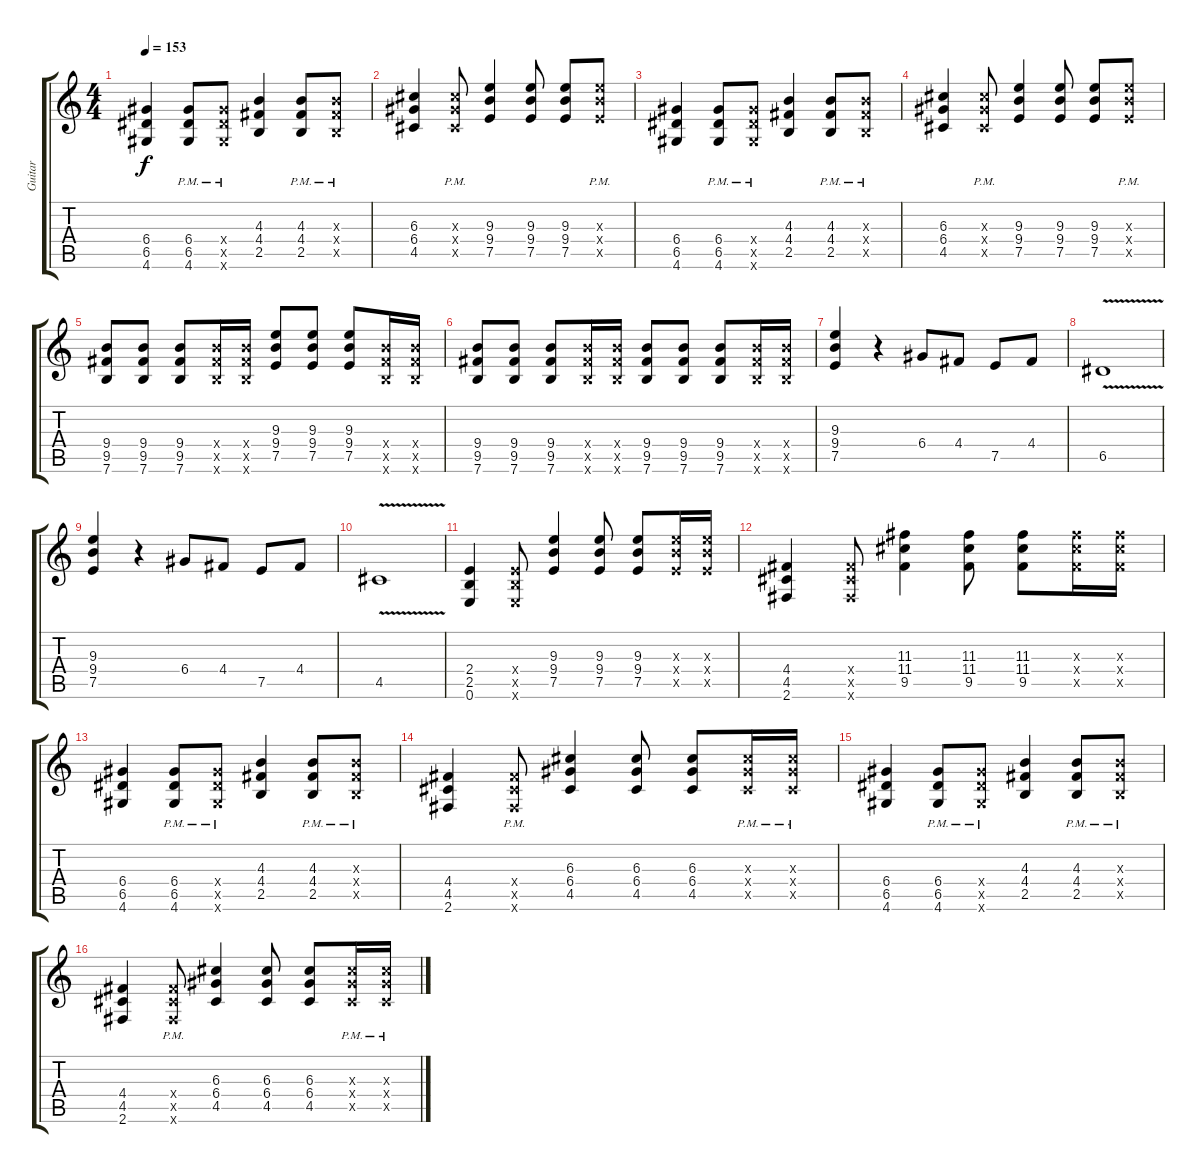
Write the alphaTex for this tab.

\track ("Guitar" "Guitar") {instrument overdrivenguitar}
\staff {score tabs}
\tuning (E4 B3 G3 D3 A2 E2) {hide}
\ts (4 4)
\tempo 153
\clef g2
\ks c
(6.4 6.5 4.6).4{dy f} (6.4{pm} 6.5{pm} 4.6{pm}).8 (6.4{pm x} 6.5{pm x} 4.6{pm x}).8 (4.3 4.4 2.5).4 (4.3{pm} 4.4{pm} 2.5{pm}).8 (4.3{pm x} 4.4{pm x} 2.5{pm x}).8 |
(6.3 6.4 4.5).4 (6.3{pm x} 6.4{pm x} 4.5{pm x}).8 (9.3 9.4 7.5).4 (9.3 9.4 7.5).8 (9.3 9.4 7.5).8 (9.3{pm x} 9.4{pm x} 7.5{pm x}).8 |
(6.4 6.5 4.6).4 (6.4{pm} 6.5{pm} 4.6{pm}).8 (6.4{pm x} 6.5{pm x} 4.6{pm x}).8 (4.3 4.4 2.5).4 (4.3{pm} 4.4{pm} 2.5{pm}).8 (4.3{pm x} 4.4{pm x} 2.5{pm x}).8 |
(6.3 6.4 4.5).4 (6.3{pm x} 6.4{pm x} 4.5{pm x}).8 (9.3 9.4 7.5).4 (9.3 9.4 7.5).8 (9.3 9.4 7.5).8 (9.3{pm x} 9.4{pm x} 7.5{pm x}).8 |
(9.4 9.5 7.6).8 (9.4 9.5 7.6).8 (9.4 9.5 7.6).8 (9.4{x} 9.5{x} 7.6{x}).16 (9.4{x} 9.5{x} 7.6{x}).16 (9.3 9.4 7.5).8 (9.3 9.4 7.5).8 (9.3 9.4 7.5).8 (9.4{x} 9.5{x} 7.6{x}).16 (9.4{x} 9.5{x} 7.6{x}).16 |
(9.4 9.5 7.6).8 (9.4 9.5 7.6).8 (9.4 9.5 7.6).8 (9.4{x} 9.5{x} 7.6{x}).16 (9.4{x} 9.5{x} 7.6{x}).16 (9.4 9.5 7.6).8 (9.4 9.5 7.6).8 (9.4 9.5 7.6).8 (9.4{x} 9.5{x} 7.6{x}).16 (9.4{x} 9.5{x} 7.6{x}).16 |
(9.3 9.4 7.5).4 r.4 6.4.8 4.4.8 7.5.8 4.4.8 |
6.5{v}.1 |
(9.3 9.4 7.5).4 r.4 6.4.8 4.4.8 7.5.8 4.4.8 |
4.5{v}.1 |
(2.4 2.5 0.6).4 (2.4{x} 2.5{x} 0.6{x}).8 (9.3 9.4 7.5).4 (9.3 9.4 7.5).8 (9.3 9.4 7.5).8 (9.3{x} 9.4{x} 7.5{x}).16 (9.3{x} 9.4{x} 7.5{x}).16 |
(4.4 4.5 2.6).4 (4.4{x} 4.5{x} 2.6{x}).8 (11.3 11.4 9.5).4 (11.3 11.4 9.5).8 (11.3 11.4 9.5).8 (11.3{x} 11.4{x} 9.5{x}).16 (11.3{x} 11.4{x} 9.5{x}).16 |
(6.4 6.5 4.6).4 (6.4{pm} 6.5{pm} 4.6{pm}).8 (6.4{pm x} 6.5{pm x} 4.6{pm x}).8 (4.3 4.4 2.5).4 (4.3{pm} 4.4{pm} 2.5{pm}).8 (4.3{pm x} 4.4{pm x} 2.5{pm x}).8 |
(4.4 4.5 2.6).4 (4.4{pm x} 4.5{pm x} 2.6{pm x}).8 (6.3 6.4 4.5).4 (6.3 6.4 4.5).8 (6.3 6.4 4.5).8 (6.3{pm x} 6.4{pm x} 4.5{pm x}).16 (6.3{pm x} 6.4{pm x} 4.5{pm x}).16 |
(6.4 6.5 4.6).4 (6.4{pm} 6.5{pm} 4.6{pm}).8 (6.4{pm x} 6.5{pm x} 4.6{pm x}).8 (4.3 4.4 2.5).4 (4.3{pm} 4.4{pm} 2.5{pm}).8 (4.3{pm x} 4.4{pm x} 2.5{pm x}).8 |
(4.4 4.5 2.6).4 (4.4{pm x} 4.5{pm x} 2.6{pm x}).8 (6.3 6.4 4.5).4 (6.3 6.4 4.5).8 (6.3 6.4 4.5).8 (6.3{pm x} 6.4{pm x} 4.5{pm x}).16 (6.3{pm x} 6.4{pm x} 4.5{pm x}).16
